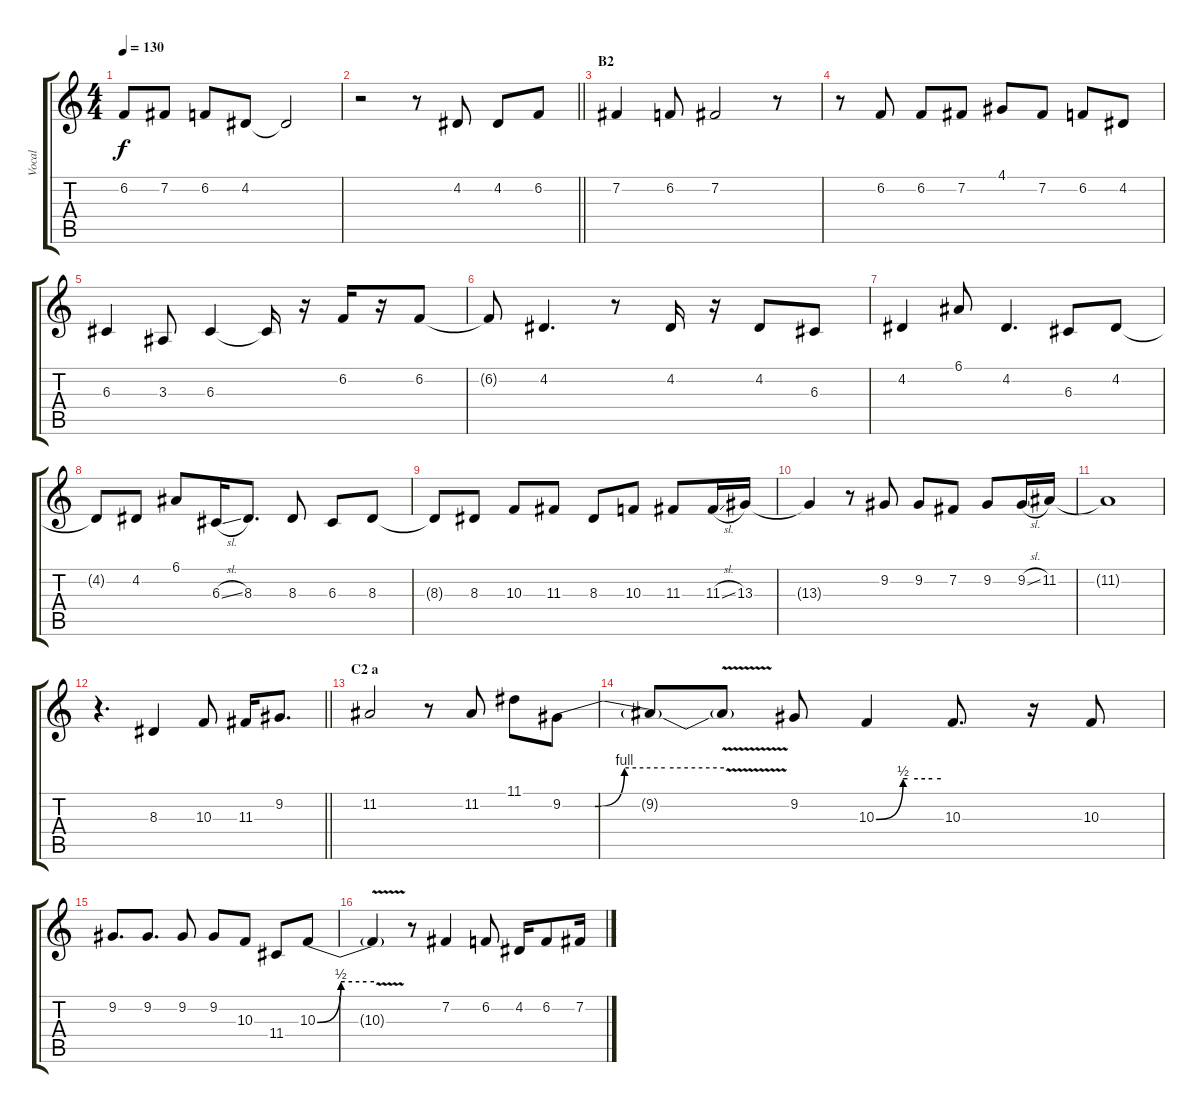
\track ("Vocal" "Vocal") {instrument clarinet}
\staff {score tabs}
\tuning (E4 B3 G3 D3 A2 E2) {hide}
\ts (4 4)
\tempo 130
\clef g2
\ks c
6.2{t}.8{dy f} 7.2.8 6.2.8 4.2.8 4.2{t}.2 |
\barLineRight lightlight
r.2 r.8 4.2.8 4.2.8 6.2.8 |
\section ("" "B2")
7.2.4 6.2.8 7.2.2 r.8 |
r.8 6.2.8 6.2.8 7.2.8 4.1.8 7.2.8 6.2.8 4.2.8 |
6.3.4 3.3.8 6.3.4 6.3{t}.16 r.16 6.2.16 r.16 6.2.8 |
6.2{t}.8 4.2.4{d} r.8 4.2.16 r.16 4.2.8 6.3.8 |
4.2.4 6.1.8 4.2.4{d} 6.3.8 4.2.8 |
4.2{t}.8 4.2.8 6.1.8 6.3{sl}.16 8.3.8{d} 8.3.8 6.3.8 8.3.8 |
8.3{t}.8 8.3.8 10.3.8 11.3.8 8.3.8 10.3.8 11.3.8 11.3{sl}.16 13.3.16 |
13.3{t}.4 r.8 9.2.8 9.2.8 7.2.8 9.2.8 9.2{sl}.16 11.2.16 |
11.2{t}.1 |
\barLineRight lightlight
r.4{d} 8.3.4 10.3.8 11.3.16 9.2.8{d} |
\section ("" "C2 a")
11.2.2 r.8 11.2.8 11.1.8 9.2{be (custom 0 0 12 0 23 4 30 4 38 4 60 4)}.8 |
9.2{t}.8 9.2{v t}.8 9.2.8 10.3{be (custom 0 0 25 2 29 2 52 2 60 2)}.4 10.3.8{d} r.16 10.3.8 |
9.2.8{d} 9.2.8{d} 9.2.8 9.2.8 10.3.8 11.4.8 10.3{be (custom 0 0 25 2 29 2 52 2 60 2)}.8 |
10.3{v t}.4 r.8 7.2.4 6.2.8 4.2.16 6.2.8 7.2.16
